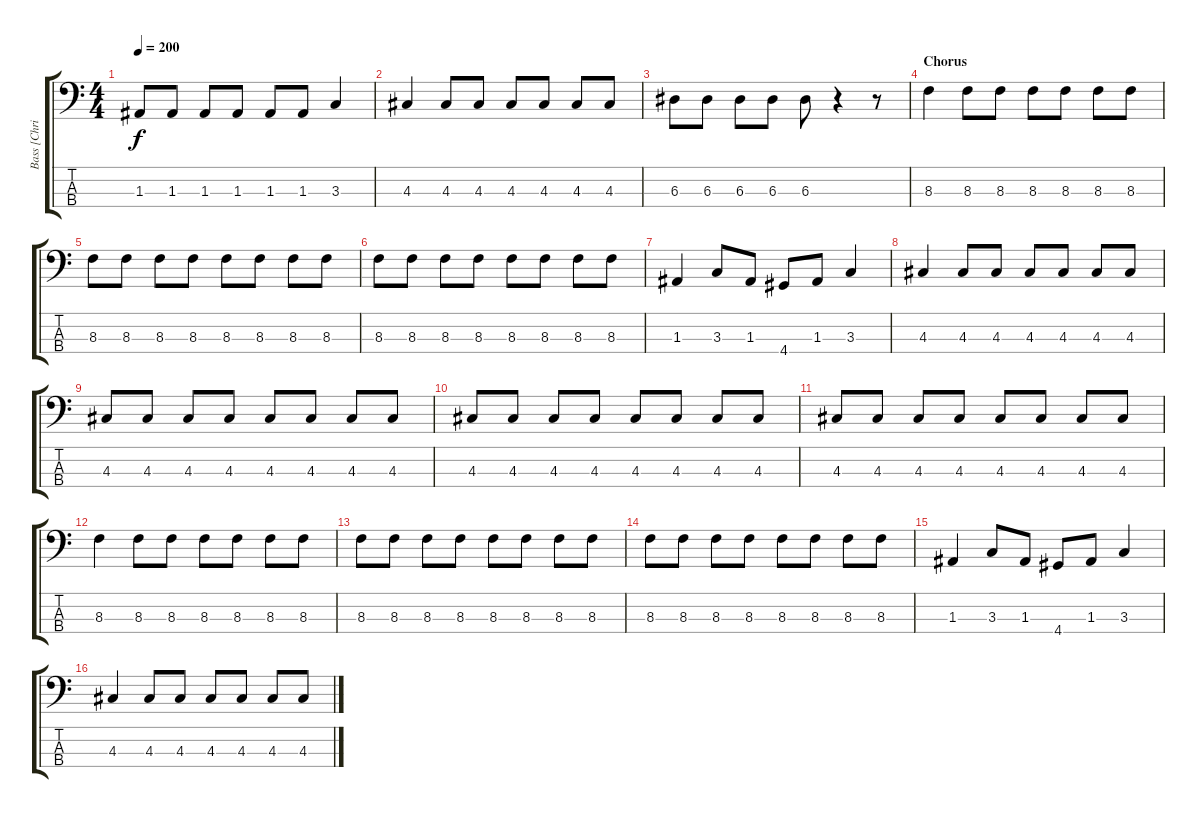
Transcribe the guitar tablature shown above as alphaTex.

\track ("Bass [Chris Steele]" "Bass [Chri") {instrument electricbasspick}
\staff {score tabs}
\tuning (G2 D2 A1 E1) {hide}
\ts (4 4)
\tempo 200
\clef f4
\ks c
1.3.8{dy f} 1.3.8 1.3.8 1.3.8 1.3.8 1.3.8 3.3.4 |
4.3.4 4.3.8 4.3.8 4.3.8 4.3.8 4.3.8 4.3.8 |
6.3.8 6.3.8 6.3.8 6.3.8 6.3.8 r.4 r.8 |
\section ("" "Chorus")
8.3.4 8.3.8 8.3.8 8.3.8 8.3.8 8.3.8 8.3.8 |
8.3.8 8.3.8 8.3.8 8.3.8 8.3.8 8.3.8 8.3.8 8.3.8 |
8.3.8 8.3.8 8.3.8 8.3.8 8.3.8 8.3.8 8.3.8 8.3.8 |
1.3.4 3.3.8 1.3.8 4.4.8 1.3.8 3.3.4 |
4.3.4 4.3.8 4.3.8 4.3.8 4.3.8 4.3.8 4.3.8 |
4.3.8 4.3.8 4.3.8 4.3.8 4.3.8 4.3.8 4.3.8 4.3.8 |
4.3.8 4.3.8 4.3.8 4.3.8 4.3.8 4.3.8 4.3.8 4.3.8 |
4.3.8 4.3.8 4.3.8 4.3.8 4.3.8 4.3.8 4.3.8 4.3.8 |
8.3.4 8.3.8 8.3.8 8.3.8 8.3.8 8.3.8 8.3.8 |
8.3.8 8.3.8 8.3.8 8.3.8 8.3.8 8.3.8 8.3.8 8.3.8 |
8.3.8 8.3.8 8.3.8 8.3.8 8.3.8 8.3.8 8.3.8 8.3.8 |
1.3.4 3.3.8 1.3.8 4.4.8 1.3.8 3.3.4 |
4.3.4 4.3.8 4.3.8 4.3.8 4.3.8 4.3.8 4.3.8
